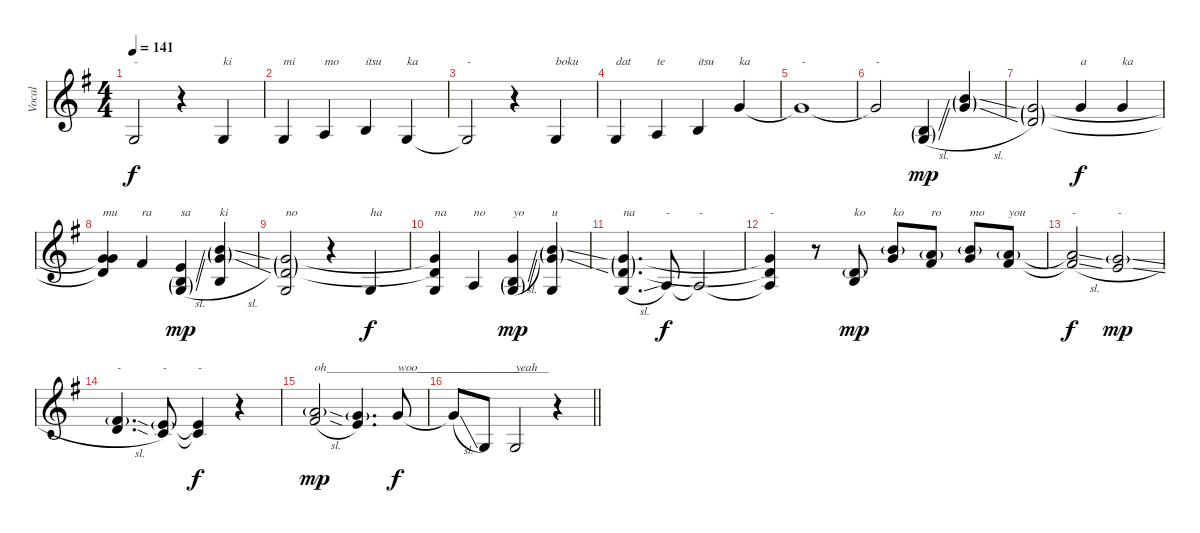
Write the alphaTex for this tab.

\track ("Vocal" "Vocal") {instrument clarinet}
\staff {score}
\tuning (E4 B3 G3 D3 A2 E2) {hide}
\ts (4 4)
\tempo 141
\clef g2
\ks g
0.3{t}.2{txt "-" dy f} r.4 0.3.4{txt "ki"} |
0.3.4{txt "mi"} 2.3.4{txt "mo"} 0.2.4{txt "itsu"} 0.3.4{txt "ka"} |
0.3{t}.2{txt "-"} r.4 0.3.4{txt "boku"} |
0.3.4{txt "dat"} 2.3.4{txt "te"} 0.2.4{txt "itsu"} 3.1.4{txt "ka"} |
3.1{t}.1{txt "-"} |
3.1{t}.2{txt "-"} (0.2{sl g} 0.3{sl g}).4{dy mp} (12.2{sl g} 12.3{sl g}).4 |
(8.2{g} 7.3{g}).2 3.1.4{txt "a" dy f} 3.1.4{txt "ka"} |
(3.1 8.2{t} 7.3{t}).4{txt "mu"} 2.1.4{txt "ra"} (0.1 4.3{sl g} 5.4{sl g}).4{txt "sa" dy mp} (0.2 16.3{sl g} 17.4{sl g}).4{txt "ki"} |
(12.3{g} 12.4{g} 10.5).2{txt "no"} r.4 10.5.4{txt "ha" dy f} |
(12.3{t} 12.4{t} 10.5).4{txt "na"} 2.3.4{txt "no"} (3.1 0.2{sl g} 0.3{sl g}).4{txt "yo" dy mp} (12.2{ss g} 12.3{ss g} 5.4).4{txt "u"} |
(8.2{g} 7.3{g} 5.4{sl}).4{d txt "na"} 7.4.8{txt "-" dy f} 7.4{t}.2{txt "-"} |
(8.2{t} 7.3{t} 7.4{t}).4{txt "-"} r.8 (3.2{g} 4.3).8{txt "ko" dy mp} (7.1{g} 8.2).8{txt "ko"} (5.1{g} 7.2).8{txt "ro"} (7.1{g} 8.2).8{txt "mo"} (5.1{g} 7.2).8{txt "you"} |
(5.1{sl t} 7.2{sl t}).2{txt "-" dy f} (3.1{sl g} 5.2{sl}).2{txt "-" dy mp} |
(2.1{sl g} 3.2{sl}).4{d txt "-"} (0.1{g} 1.2).8{txt "-"} (0.1{t} 1.2{t}).4{txt "-" dy f} r.4 |
(5.1{sl g} 7.2{sl}).2{txt "oh_____________________________________" dy mp} (3.1{g} 5.2).4{d} 12.3.8{txt "woo_________________" dy f} |
\barLineRight lightlight
12.3{sl t}.8 0.3.8 0.3.2{txt "yeah"} r.4
